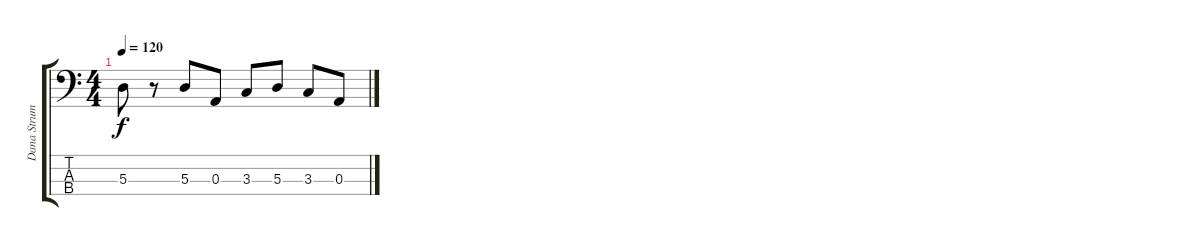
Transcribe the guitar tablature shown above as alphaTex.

\track ("Dana Strum" "Dana Strum") {instrument slapbass1}
\staff {score tabs}
\tuning (G2 D2 A1 E1) {hide}
\ts (4 4)
\tempo 120
\clef f4
\ks c
5.3.8{dy f} r.8 5.3.8 0.3.8 3.3.8 5.3.8 3.3.8 0.3.8
